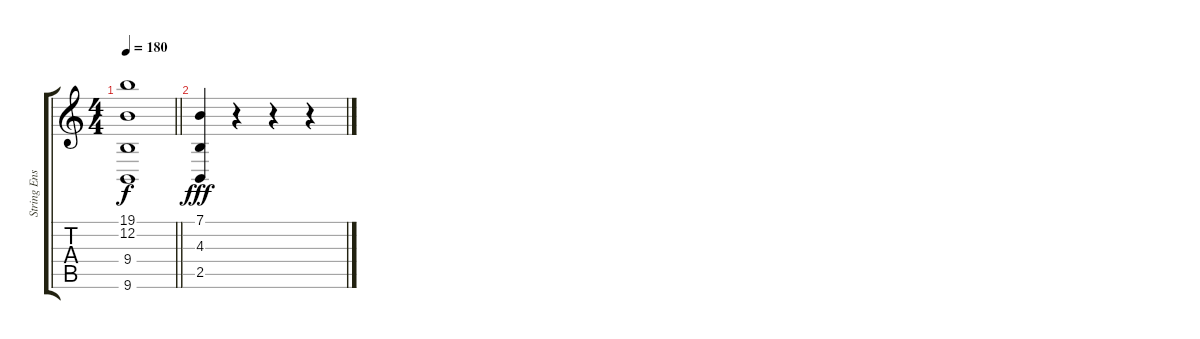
\track ("String Ensemble" "String Ens") {instrument stringensemble1}
\staff {score tabs}
\tuning (E4 B3 G3 D3 A2 D2) {hide}
\ts (4 4)
\tempo 180
\clef g2
\barLineRight lightlight
\ks c
(19.1 12.2 9.4 9.6).1{dy f} |
(7.1 4.3 2.5).4{dy fff} r.4 r.4 r.4
